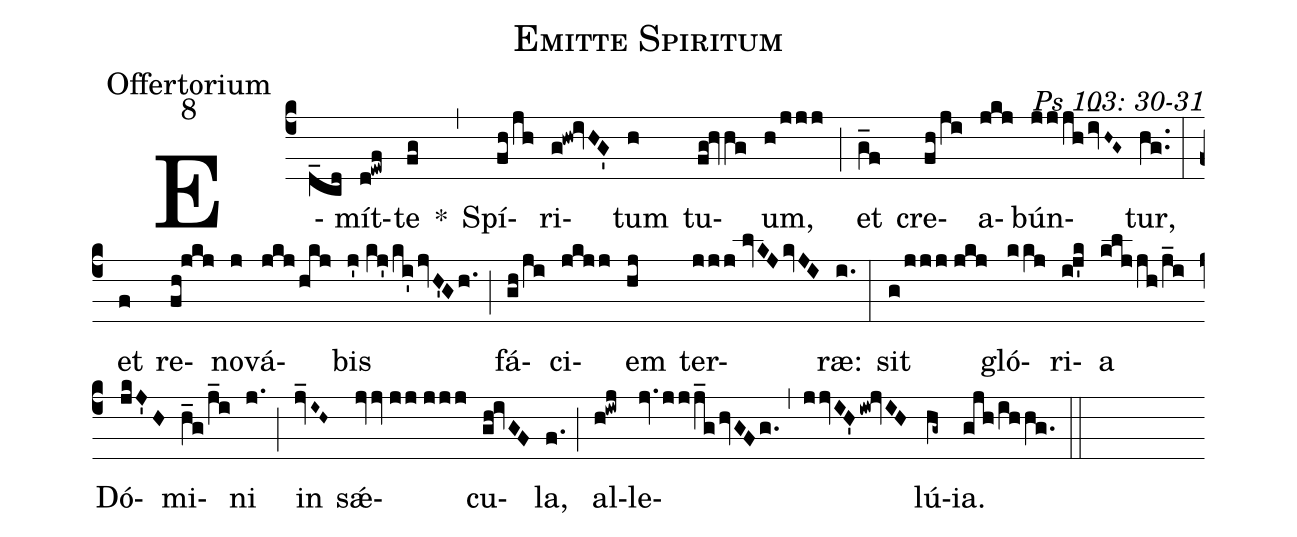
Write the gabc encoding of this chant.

name: Emitte Spiritum;
office-part: Offertorium;
mode: 8;
commentary: Ps 103: 30-31;
%%
(c4) E(d_cd)mít(d!ewf)te(fg) *(,)
Spí(fh/jh)ri(g!hw!ivHG')tum(h) tu(fg!hvhg)um,(h/jjj) (;) et(g_f) cre(fh/ji)a(jkj)bún(jjjhiv_H~G~)tur,(hg..) (:)
et(f) re(fh!jkj)no(j)vá(jkj/hkj)bis(j'//kj'/ki'jvH'Gh.) (;) fá(gh/ji)ci(jkjj)em(hj) ter(jjj//lvKJkvJI)ræ:(i.) (:)
sit(g/jjj//jkj) gló(kkj)ri(ij'k)a(kljjh/j_i) Dó(jkJ'H)mi(h_g/j_i)ni(j.) (;) in(jv_I~H~) sǽ(jvv//jj//jjj)cu(gh!ivGF)la,(f.) (;) al(h!iwj)le(jv.jjj_ghvGFg.)(,)(jjvIH'iw!jvIH)lú(hg~)ia.(gjh/ihhg.) (::)
